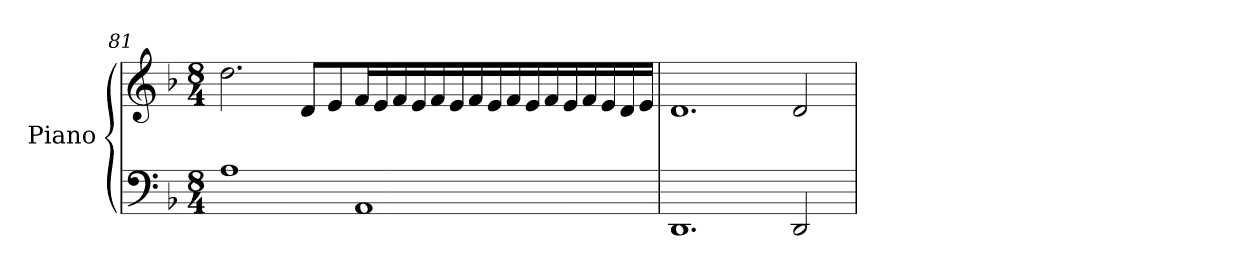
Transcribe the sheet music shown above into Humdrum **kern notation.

**kern	**kern
*part1	*part1
*staff2	*staff1
*I"Piano	*
*I'Pno.	*
*clefF4	*clefG2
*k[b-]	*k[b-]
*M8/4	*M8/4
=81	=81
1A	2.dd\
.	8d/L
.	8e/
1AA	16f/L
.	16e/
.	16f/
.	16e/
.	16f/
.	16e/
.	16f/
.	16e/
.	16f/
.	16e/
.	16f/
.	16e/
.	16f/
.	16e/
.	16d/
.	16e/JJ
=82	=82
1.DD	1.d
2DD/	2d/
=	=
*-	*-
